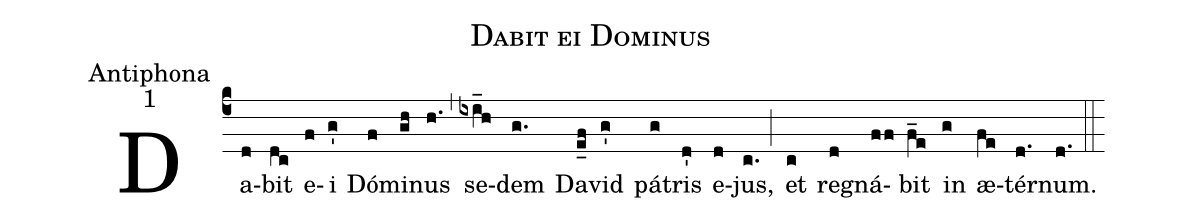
name:Dabit ei Dominus;
office-part:Antiphona;
mode:1;
%%
(c4) Da(d)bit(dc) e(f)i(g') Dó(f)mi(gh)nus(h.) (,) se(ixi_h)dem(g.) Da(e_f)vid(g') pá(g)tris(d') e(d)jus,(c.) (;) et(c) re(d)gná(ff)bit(f_e) in(g) æ(fe)tér(d.)num.(d.) (::)
